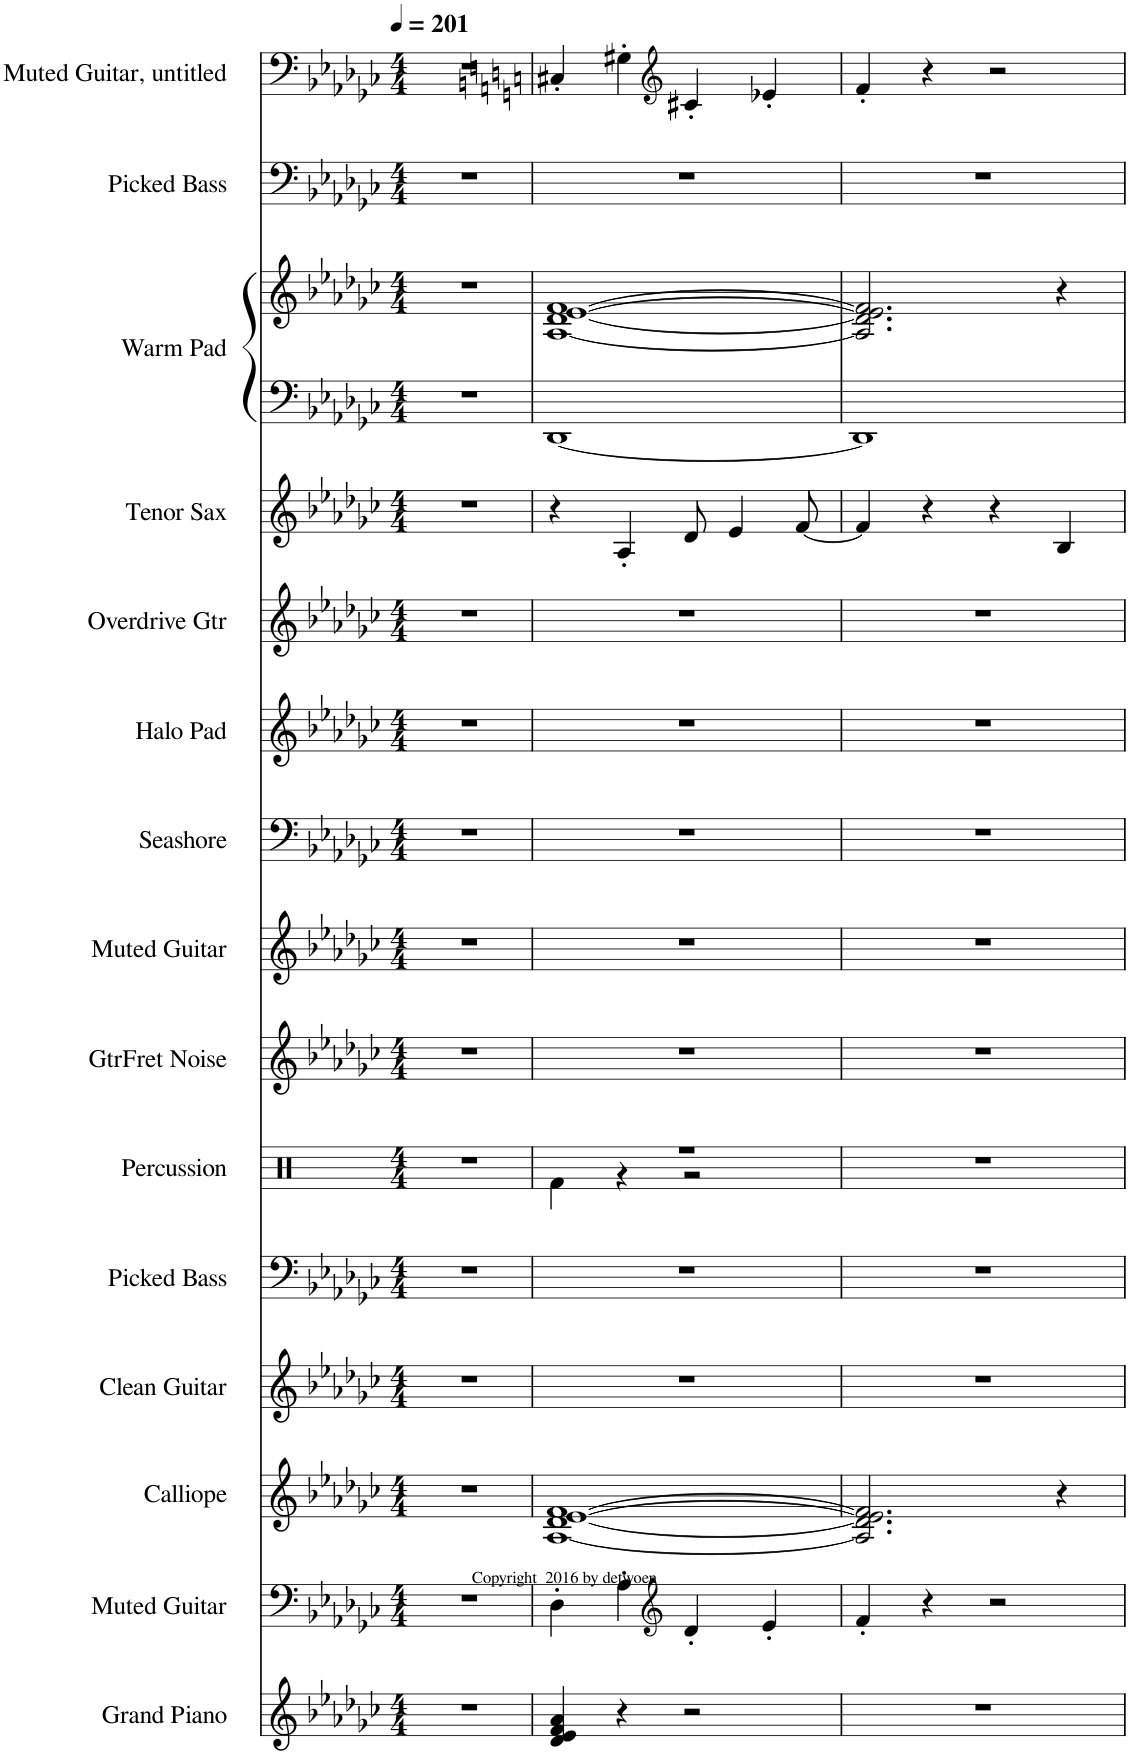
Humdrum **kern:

**kern	**kern	**kern	**kern	**kern	**kern	**kern	**kern	**kern	**kern	**kern	**kern	**kern	**kern	**kern	**kern
*part15	*part14	*part13	*part12	*part11	*part10	*part9	*part8	*part7	*part6	*part5	*part4	*part3	*part3	*part2	*part1
*staff16	*staff15	*staff14	*staff13	*staff12	*staff11	*staff10	*staff9	*staff8	*staff7	*staff6	*staff5	*staff4	*staff3	*staff2	*staff1
*I"Grand Piano	*I"Muted Guitar	*I"Calliope	*I"Clean Guitar	*I"Picked Bass	*I"Percussion	*I"GtrFret Noise	*I"Muted Guitar	*I"Seashore	*I"Halo Pad	*I"Overdrive Gtr	*I"Tenor Sax	*I"Warm Pad	*	*I"Picked Bass	*I"Muted Guitar, untitled
*I'Pno	*	*	*	*	*	*	*	*	*	*	*I'T Sax	*	*	*	*
*clefG2	*clefF4	*clefG2	*clefG2	*clefF4	*clefX	*clefG2	*clefG2	*clefF4	*clefG2	*clefG2	*clefG2	*clefF4	*clefG2	*clefF4	*clefF4
*	*	*	*	*	*	*	*	*	*	*	*Trd8c14	*	*	*	*
*k[b-e-a-d-g-c-]	*k[b-e-a-d-g-c-]	*k[b-e-a-d-g-c-]	*k[b-e-a-d-g-c-]	*k[b-e-a-d-g-c-]	*k[]	*k[b-e-a-d-g-c-]	*k[b-e-a-d-g-c-]	*k[b-e-a-d-g-c-]	*k[b-e-a-d-g-c-]	*k[b-e-a-d-g-c-]	*k[b-e-a-d-g-c-]	*k[b-e-a-d-g-c-]	*k[b-e-a-d-g-c-]	*k[b-e-a-d-g-c-]	*k[b-e-a-d-g-c-]
*M4/4	*M4/4	*M4/4	*M4/4	*M4/4	*M4/4	*M4/4	*M4/4	*M4/4	*M4/4	*M4/4	*M4/4	*M4/4	*M4/4	*M4/4	*M4/4
*MM201	*MM201	*MM201	*MM201	*MM201	*MM201	*MM201	*MM201	*MM201	*MM201	*MM201	*MM201	*MM201	*MM201	*MM201	*MM201
=1	=1	=1	=1	=1	=1	=1	=1	=1	=1	=1	=1	=1	=1	=1	=1
1r	1r	1r	1r	1r	1r	1r	1r	1r	1r	1r	1r	1r	1r	1r	1r
=2	=2	=2	=2	=2	=2	=2	=2	=2	=2	=2	=2	=2	=2	=2	=2
*	*	*	*	*	*^	*	*	*	*	*	*	*	*	*	*
4d-/ 4e-/ 4f/ 4a-/	4D-'\	[1A- [1d- [1e- [1f	1r	1r	1r	4Rf\	1r	1r	1r	1r	1r	4r	[1DD-	[1A- [1d- [1e- [1f	1r	4C#X'/
4r	4A-'\	.	.	.	.	4r	.	.	.	.	.	4A-'/	.	.	.	4G#X'\
*	*clefG2	*	*	*	*	*	*	*	*	*	*	*	*	*	*	*clefG2
2r	4d-'/	.	.	.	.	2r	.	.	.	.	.	8d-/	.	.	.	4c#X'/
.	.	.	.	.	.	.	.	.	.	.	.	4e-/	.	.	.	.
.	4e-'/	.	.	.	.	.	.	.	.	.	.	.	.	.	.	4e-X'/
.	.	.	.	.	.	.	.	.	.	.	.	[8f/	.	.	.	.
*	*	*	*	*	*v	*v	*	*	*	*	*	*	*	*	*	*
=3	=3	=3	=3	=3	=3	=3	=3	=3	=3	=3	=3	=3	=3	=3	=3
1r	4f'/	2.A-/] 2.d-/] 2.e-/] 2.f/]	1r	1r	1r	1r	1r	1r	1r	1r	4f/]	1DD-]	2.A-/] 2.d-/] 2.e-/] 2.f/]	1r	4f'/
.	4r	.	.	.	.	.	.	.	.	.	4r	.	.	.	4r
.	2r	.	.	.	.	.	.	.	.	.	4r	.	.	.	2r
.	.	4r	.	.	.	.	.	.	.	.	4B-/	.	4r	.	.
=	=	=	=	=	=	=	=	=	=	=	=	=	=	=	=
*-	*-	*-	*-	*-	*-	*-	*-	*-	*-	*-	*-	*-	*-	*-	*-
